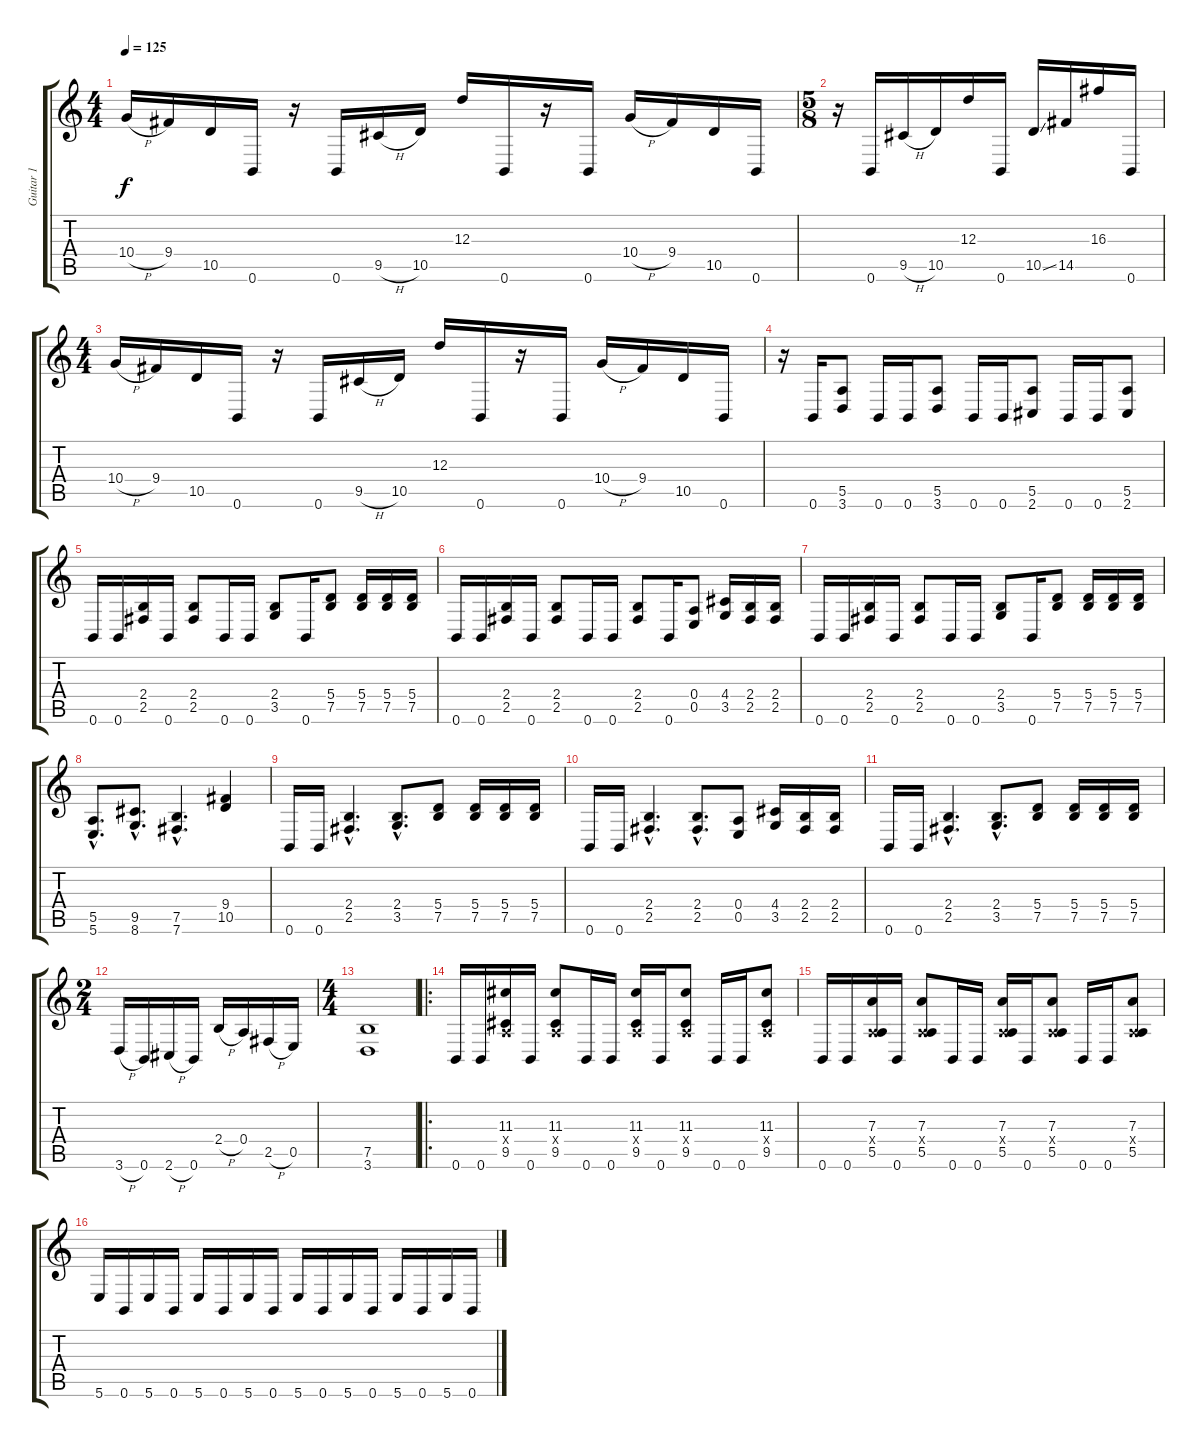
\track ("Guitar 1" "Guitar 1") {instrument distortionguitar}
\staff {score tabs}
\tuning (B3 Gb3 D3 A2 E2 B1) {hide}
\ts (4 4)
\tempo 125
\clef g2
\ks c
10.4{h}.16{dy f} 9.4.16 10.5.16 0.6.16 r.16 0.6.16 9.5{h}.16 10.5.16 12.3.16 0.6.16 r.16 0.6.16 10.4{h}.16 9.4.16 10.5.16 0.6.16 |
\ts (5 8)
r.16 0.6.16 9.5{h}.16 10.5.16 12.3.16 0.6.16 10.5{ss}.16 14.5.16 16.3.16 0.6.16 |
\ts (4 4)
10.4{h}.16 9.4.16 10.5.16 0.6.16 r.16 0.6.16 9.5{h}.16 10.5.16 12.3.16 0.6.16 r.16 0.6.16 10.4{h}.16 9.4.16 10.5.16 0.6.16 |
r.16 0.6.16 (5.5 3.6).8 0.6.16 0.6.16 (5.5 3.6).8 0.6.16 0.6.16 (5.5 2.6).8 0.6.16 0.6.16 (5.5 2.6).8 |
0.6.16 0.6.16 (2.4 2.5).16 0.6.16 (2.4 2.5).8 0.6.16 0.6.16 (2.4 3.5).8 0.6.16 (5.4 7.5).8 (5.4 7.5).16 (5.4 7.5).16 (5.4 7.5).16 |
0.6.16 0.6.16 (2.4 2.5).16 0.6.16 (2.4 2.5).8 0.6.16 0.6.16 (2.4 2.5).8 0.6.16 (0.4 0.5).8 (4.4 3.5).16 (2.4 2.5).16 (2.4 2.5).16 |
0.6.16 0.6.16 (2.4 2.5).16 0.6.16 (2.4 2.5).8 0.6.16 0.6.16 (2.4 3.5).8 0.6.16 (5.4 7.5).8 (5.4 7.5).16 (5.4 7.5).16 (5.4 7.5).16 |
(5.5{hac} 5.6{hac}).8{d} (9.5{hac} 8.6{hac}).8{d} (7.5{hac} 7.6{hac}).4{d} (9.4 10.5).4 |
0.6.16 0.6.16 (2.4{hac} 2.5{hac}).4{d} (2.4{hac} 3.5{hac}).8{d} (5.4 7.5).8 (5.4 7.5).16 (5.4 7.5).16 (5.4 7.5).16 |
0.6.16 0.6.16 (2.4{hac} 2.5{hac}).4{d} (2.4{hac} 2.5{hac}).8{d} (0.4 0.5).8 (4.4 3.5).16 (2.4 2.5).16 (2.4 2.5).16 |
0.6.16 0.6.16 (2.4{hac} 2.5{hac}).4{d} (2.4{hac} 3.5{hac}).8{d} (5.4 7.5).8 (5.4 7.5).16 (5.4 7.5).16 (5.4 7.5).16 |
\ts (2 4)
3.6{h}.16 0.6.16 2.6{h}.16 0.6.16 2.4{h}.16 0.4.16 2.5{h}.16 0.5.16 |
\ts (4 4)
(7.5 3.6).1 |
\ro
0.6.16 0.6.16 (11.3 0.4{x} 9.5).16 0.6.16 (11.3 0.4{x} 9.5).8 0.6.16 0.6.16 (11.3 0.4{x} 9.5).16 0.6.16 (11.3 0.4{x} 9.5).8 0.6.16 0.6.16 (11.3 0.4{x} 9.5).8 |
0.6.16 0.6.16 (7.3 0.4{x} 5.5).16 0.6.16 (7.3 0.4{x} 5.5).8 0.6.16 0.6.16 (7.3 0.4{x} 5.5).16 0.6.16 (7.3 0.4{x} 5.5).8 0.6.16 0.6.16 (7.3 0.4{x} 5.5).8 |
5.6.16 0.6.16 5.6.16 0.6.16 5.6.16 0.6.16 5.6.16 0.6.16 5.6.16 0.6.16 5.6.16 0.6.16 5.6.16 0.6.16 5.6.16 0.6.16
